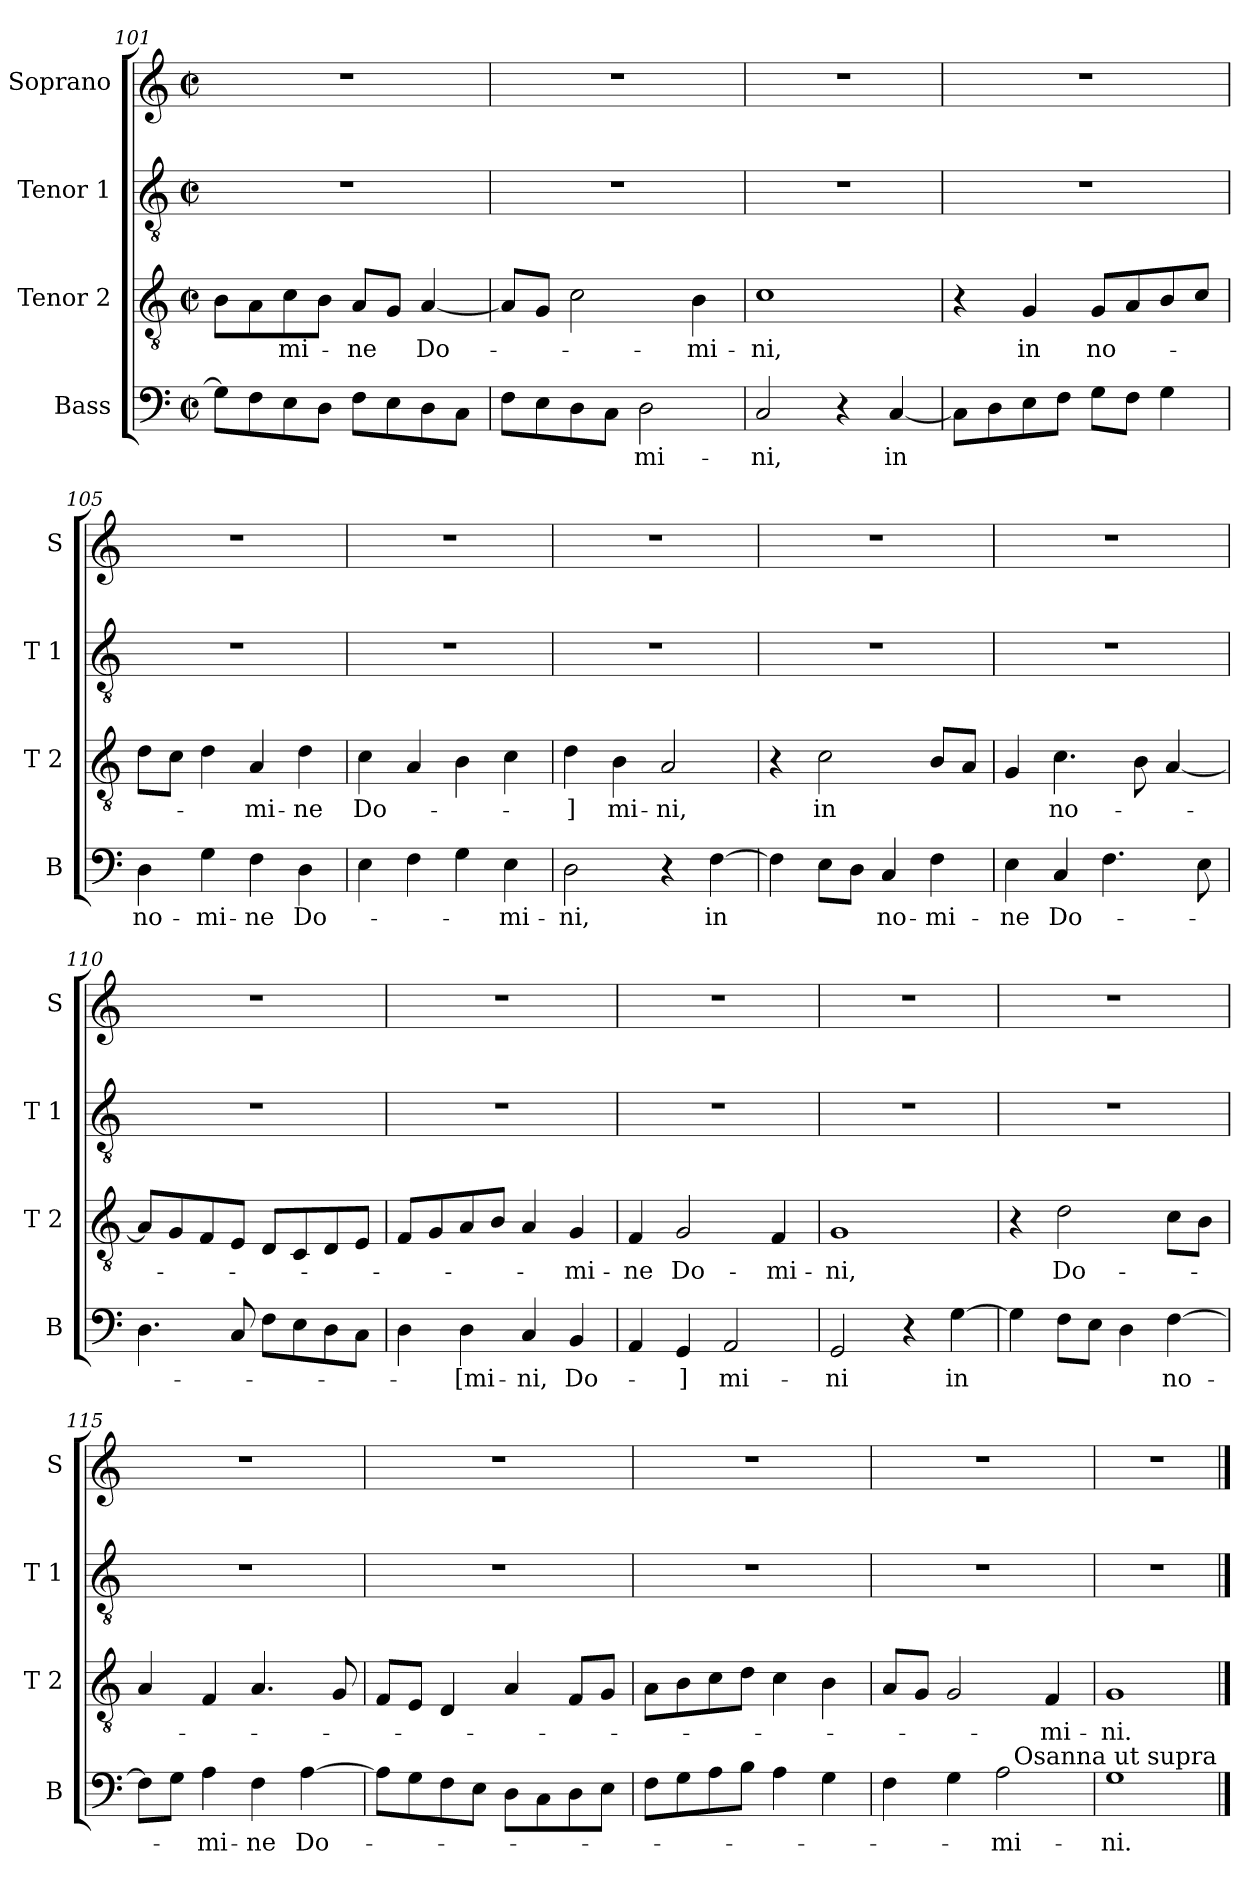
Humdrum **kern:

**kern	**text	**kern	**text	**kern	**kern
*part4	*part4	*part3	*part3	*part2	*part1
*staff4	*staff4	*staff3	*staff3	*staff2	*staff1
*I"Bass	*	*I"Tenor 2	*	*I"Tenor 1	*I"Soprano
*I'B	*	*I'T 2	*	*I'T 1	*I'S
*clefF4	*	*clefGv2	*	*clefGv2	*clefG2
*k[]	*	*k[]	*	*k[]	*k[]
*C:	*	*C:	*	*C:	*C:
*M2/2	*	*M2/2	*	*M2/2	*M2/2
*met(c|)	*	*met(c|)	*	*met(c|)	*met(c|)
=101	=101	=101	=101	=101	=101
8G\L]	.	8B\L	.	1r	1r
8F\	.	8A\	.	.	.
8E\	.	8c\	-mi-	.	.
8D\J	.	8B\J	.	.	.
8F\L	.	8A/L	-ne	.	.
8E\	.	8G/J	.	.	.
8D\	.	[4A/	Do-	.	.
8C\J	.	.	.	.	.
!!LO:PB:g=z
=102	=102	=102	=102	=102	=102
8F\L	.	8A/L]	.	1r	1r
8E\	.	8G/J	.	.	.
8D\	.	2c\	.	.	.
8C\J	.	.	.	.	.
2D\	-mi-	.	.	.	.
.	.	4B\	-mi-	.	.
=103	=103	=103	=103	=103	=103
2C/	-ni,	1c	-ni,	1r	1r
4r	.	.	.	.	.
[4C/	in	.	.	.	.
=104	=104	=104	=104	=104	=104
8C\L]	.	4r	.	1r	1r
8D\	.	.	.	.	.
8E\	.	4G/	in	.	.
8F\J	.	.	.	.	.
8G\L	.	8G/L	no-	.	.
8F\J	.	8A/	.	.	.
4G\	.	8B/	.	.	.
.	.	8c/J	.	.	.
=105	=105	=105	=105	=105	=105
4D\	no-	8d\L	.	1r	1r
.	.	8c\J	.	.	.
4G\	-mi-	4d\	.	.	.
4F\	-ne	4A/	-mi-	.	.
4D\	Do-	4d\	-ne	.	.
!!LO:LB:g=z
=106	=106	=106	=106	=106	=106
4E\	.	4c\	Do-	1r	1r
4F\	.	4A/	.	.	.
4G\	.	4B\	.	.	.
4E\	-mi-	4c\	.	.	.
=107	=107	=107	=107	=107	=107
2D\	-ni,	4d\	-]	1r	1r
.	.	4B\	mi-	.	.
4r	.	2A/	-ni,	.	.
[4F\	in	.	.	.	.
=108	=108	=108	=108	=108	=108
4F\]	.	4r	.	1r	1r
8E\L	.	2c\	in	.	.
8D\J	.	.	.	.	.
4C/	no-	.	.	.	.
4F\	-mi-	8B/L	.	.	.
.	.	8A/J	.	.	.
=109	=109	=109	=109	=109	=109
4E\	-ne	4G/	.	1r	1r
4C/	Do-	4.c\	no-	.	.
4.F\	.	.	.	.	.
.	.	8B\	.	.	.
.	.	[4A/	.	.	.
8E\	.	.	.	.	.
!!LO:LB:g=z
=110	=110	=110	=110	=110	=110
4.D\	.	8A/L]	.	1r	1r
.	.	8G/	.	.	.
.	.	8F/	.	.	.
8C/	.	8E/J	.	.	.
8F\L	.	8D/L	.	.	.
8E\	.	8C/	.	.	.
8D\	.	8D/	.	.	.
8C\J	.	8E/J	.	.	.
=111	=111	=111	=111	=111	=111
4D\	.	8F/L	.	1r	1r
.	.	8G/	.	.	.
4D\	-[mi-	8A/	.	.	.
.	.	8B/J	.	.	.
4C/	-ni,	4A/	.	.	.
4BB/	Do-	4G/	-mi-	.	.
=112	=112	=112	=112	=112	=112
4AA/	.	4F/	-ne	1r	1r
4GG/	-]	2G/	Do-	.	.
2AA/	mi-	.	.	.	.
.	.	4F/	-mi-	.	.
=113	=113	=113	=113	=113	=113
2GG/	-ni	1G	-ni,	1r	1r
4r	.	.	.	.	.
[4G\	in	.	.	.	.
!!LO:LB:g=z
=114	=114	=114	=114	=114	=114
4G\]	.	4r	.	1r	1r
8F\L	.	2d\	Do-	.	.
8E\J	.	.	.	.	.
4D\	.	.	.	.	.
[4F\	no-	8c\L	.	.	.
.	.	8B\J	.	.	.
=115	=115	=115	=115	=115	=115
8F\L]	.	4A/	.	1r	1r
8G\J	.	.	.	.	.
4A\	-mi-	4F/	.	.	.
4F\	-ne	4.A/	.	.	.
[4A\	Do-	.	.	.	.
.	.	8G/	.	.	.
=116	=116	=116	=116	=116	=116
8A\L]	.	8F/L	.	1r	1r
8G\	.	8E/J	.	.	.
8F\	.	4D/	.	.	.
8E\J	.	.	.	.	.
8D\L	.	4A/	.	.	.
8C\	.	.	.	.	.
8D\	.	8F/L	.	.	.
8E\J	.	8G/J	.	.	.
=117	=117	=117	=117	=117	=117
8F\L	.	8A\L	.	1r	1r
8G\	.	8B\	.	.	.
8A\	.	8c\	.	.	.
8B\J	.	8d\J	.	.	.
4A\	.	4c\	.	.	.
4G\	.	4B\	.	.	.
!!LO:LB:g=z
=118	=118	=118	=118	=118	=118
4F\	.	8A/L	.	1r	1r
.	.	8G/J	.	.	.
4G\	.	2G/	.	.	.
2A\	-mi-	.	.	.	.
.	.	4F/	-mi-	.	.
=119	=119	=119	=119	=119	=119
1G	-ni.	1G	-ni.	1r	1r
!LO:TX:a:t=Osanna ut supra	!	!	!	!	!
==	==	==	==	==	==
*-	*-	*-	*-	*-	*-
